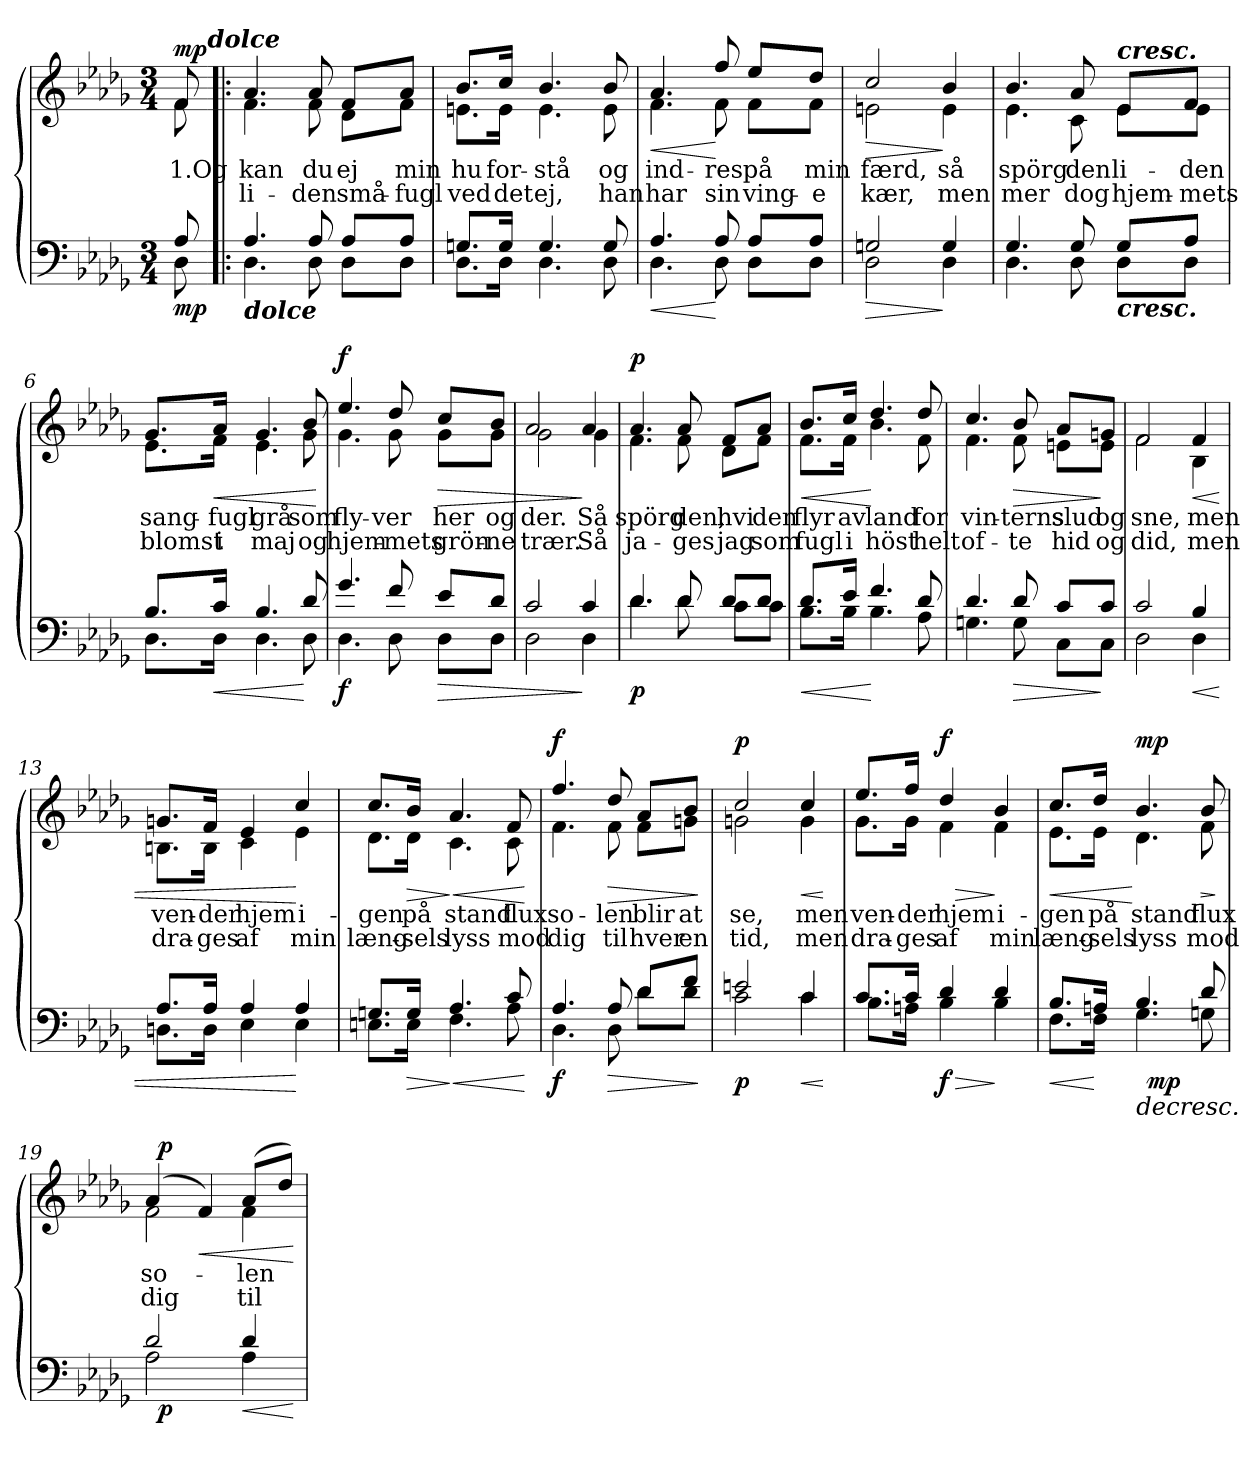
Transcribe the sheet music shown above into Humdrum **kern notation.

**kern	**dynam	**kern	**text	**text	**dynam
*part2	*part2	*part1	*part1	*part1	*part1
*staff2	*staff2	*staff1	*staff1	*staff1	*staff1
*clefF4	*	*clefG2	*	*	*
*k[b-e-a-d-g-]	*	*k[b-e-a-d-g-]	*	*	*
*D-:	*	*D-:	*	*	*
*M3/4	*	*M3/4	*	*	*
=	=	=	=	=	=
*^	*	*	*	*	*
!	!	!	!LO:TX:a:B:t=Moderato	!	!	!
!	!	!LO:DY:b	!	!LO:LY:b	!	!LO:DY:a
*	*	*	*^	*	*	*
8A-/	8D-\	mp	8f/	8f\	1.Og	.	mp
!	!	!	!	!LO:TX:a:Bi:t=dolce	!	!	!
=1!|:	=1!|:	=1!|:	=1!|:	=1!|:	=1!|:	=1!|:	=1!|:
!LO:TX:b:Bi:t=dolce	!	!	!	!	!	!	!
!	!	!	!	!	!LO:LY:b	!LO:LY:b	!
4.A-/	4.D-\	.	4.a-/	4.f\	kan	li-	.
!	!	!	!	!	!LO:LY:b	!LO:LY:b	!
8A-/	8D-\	.	8a-/	8f\	du	-den	.
!	!	!	!	!	!LO:LY:b	!LO:LY:b	!
8A-/L	8D-\L	.	8f/L	8d-\L	ej	små-	.
!	!	!	!	!	!LO:LY:b	!LO:LY:b	!
8A-/J	8D-\J	.	8a-/J	8f\J	min	-fugl	.
=2	=2	=2	=2	=2	=2	=2	=2
!	!	!	!	!	!LO:LY:b	!LO:LY:b	!
8.Gn/L	8.D-\L	.	8.b-/L	8.en\L	hu	ved	.
!	!	!	!	!	!LO:LY:b	!LO:LY:b	!
16G/Jk	16D-\Jk	.	16cc/Jk	16e\Jk	for-	det	.
!	!	!	!	!	!LO:LY:b	!LO:LY:b	!
4.G/	4.D-\	.	4.b-/	4.e\	-stå	ej,	.
!	!	!	!	!	!LO:LY:b	!LO:LY:b	!
8G/	8D-\	.	8b-/	8e\	og	han	.
=3	=3	=3	=3	=3	=3	=3	=3
!	!	!LO:HP:b	!	!	!LO:LY:b	!LO:LY:b	!LO:HP:b
4.A-/	4.D-\	<	4.a-/	4.f\	ind-	har	<
!	!	!	!	!	!LO:LY:b	!LO:LY:b	!
8A-/	8D-\	[	8ff/	8f\	-res	sin	[
!	!	!	!	!	!LO:LY:b	!LO:LY:b	!
8A-/L	8D-\L	.	8ee-/L	8f\L	på	ving-	.
!	!	!	!	!	!LO:LY:b	!LO:LY:b	!
8A-/J	8D-\J	.	8dd-/J	8f\J	min	-e	.
=4	=4	=4	=4	=4	=4	=4	=4
!	!	!LO:HP:b	!	!	!LO:LY:b	!LO:LY:b	!LO:HP:b
2Gn/	2D-\	>	2cc/	2en\	færd,	kær,	>
!	!	!	!	!	!LO:LY:b	!LO:LY:b	!
4G/	4D-\	]	4b-/	4e\	så	men	]
!!LO:LB:g=z	!!
=5	=5	=5	=5	=5	=5	=5	=5
!	!	!	!	!	!LO:LY:b	!LO:LY:b	!
4.G-i/	4.D-\	.	4.b-/	4.e-i\	spörg	mer	.
!	!	!	!	!	!LO:LY:b	!LO:LY:b	!
8G-/	8D-\	.	8a-/	8c\	den	dog	.
!	!	!	!LO:TX:a:Bi:t=cresc.	!	!	!	!
!LO:TX:b:Bi:t=cresc.	!	!	!	!	!	!	!
!	!	!	!	!	!LO:LY:b	!LO:LY:b	!
8G-/L	8D-\L	.	8e-/L	8e-\L	li-	hjem-	.
!	!	!	!	!	!LO:LY:b	!LO:LY:b	!
8A-/J	8D-\J	.	8f/J	8e-\J	-den	-mets	.
=6	=6	=6	=6	=6	=6	=6	=6
!	!	!	!	!	!LO:LY:b	!LO:LY:b	!
8.B-/L	8.D-\L	.	8.g-/L	8.e-\L	sang-	blomst	.
!	!	!LO:HP:b	!	!	!LO:LY:b	!LO:LY:b	!LO:HP:b
16c/Jk	16D-\Jk	<	16a-/Jk	16f\Jk	-fugl	i	<
!	!	!	!	!	!LO:LY:b	!LO:LY:b	!
4.B-/	4.D-\	.	4.g-/	4.e-\	grå	maj	.
!	!	!	!	!	!LO:LY:b	!LO:LY:b	!
8d-/	8D-\	[	8b-/	8g-\	som	og	.
*v	*v	*	*	*	*	*	*
*	*	*v	*v	*	*	*
.	.	.	.	.	[
=7	=7	=7	=7	=7	=7
*^	*	*	*	*	*
!	!	!LO:DY:b	!	!LO:LY:b	!LO:LY:b	!LO:DY:a
*	*	*	*^	*	*	*
4.g-/	4.D-\	f	4.ee-/	4.g-\	fly-	hjem-	f
!	!	!	!	!	!LO:LY:b	!LO:LY:b	!
8f/	8D-\	.	8dd-/	8g-\	-ver	-mets	.
!	!	!LO:HP:b	!	!	!LO:LY:b	!LO:LY:b	!LO:HP:b
8e-/L	8D-\L	>	8cc/L	8g-\L	her	grön-	>
!	!	!	!	!	!LO:LY:b	!LO:LY:b	!
8d-/J	8D-\J	.	8b-/J	8g-\J	og	-ne	.
=8	=8	=8	=8	=8	=8	=8	=8
!	!	!	!	!	!LO:LY:b	!LO:LY:b	!
2c/	2D-\	.	2a-/	2g-\	der.	trær.	.
!	!	!	!	!	!LO:LY:b	!LO:LY:b	!
4c/	4D-\	]	4a-/	4g-\	Så	Så	]
!!LO:LB:g=z	!!
=9	=9	=9	=9	=9	=9	=9	=9
!	!	!LO:DY:b	!	!	!LO:LY:b	!LO:LY:b	!LO:DY:a
4.d-/	4.d-\	p	4.a-/	4.f\	spörg	ja-	p
!	!	!	!	!	!LO:LY:b	!LO:LY:b	!
8d-/	8d-\	.	8a-/	8f\	den,	-ges	.
!	!	!	!	!	!LO:LY:b	!LO:LY:b	!
8d-/L	8c\L	.	8f/L	8d-\L	hvi	jag	.
!	!	!	!	!	!LO:LY:b	!LO:LY:b	!
8d-/J	8c\J	.	8a-/J	8f\J	den	som	.
=10	=10	=10	=10	=10	=10	=10	=10
!	!	!LO:HP:b	!	!	!LO:LY:b	!LO:LY:b	!LO:HP:b
8.d-/L	8.B-\L	<	8.b-/L	8.f\L	flyr	fugl	<
!	!	!	!	!	!LO:LY:b	!LO:LY:b	!
16e-/Jk	16B-\Jk	.	16cc/Jk	16f\Jk	av	i	.
!	!	!	!	!	!LO:LY:b	!LO:LY:b	!
4.f/	4.B-\	[	4.dd-/	4.b-\	land	höst	[
!	!	!	!	!	!LO:LY:b	!LO:LY:b	!
8d-/	8A-\	.	8dd-/	8f\	for	helt	.
=11	=11	=11	=11	=11	=11	=11	=11
!	!	!	!	!	!LO:LY:b	!LO:LY:b	!
4.d-/	4.Gn\	.	4.cc/	4.f\	vin-	of-	.
!	!	!LO:HP:b	!	!	!LO:LY:b	!LO:LY:b	!LO:HP:b
8d-/	8G\	>	8b-/	8f\	-terns	-te	>
!	!	!	!	!	!LO:LY:b	!LO:LY:b	!
8c/L	8C\L	.	8a-/L	8en\L	slud	hid	.
!	!	!	!	!	!LO:LY:b	!LO:LY:b	!
8c/J	8C\J	]	8gn/J	8e\J	og	og	]
=12	=12	=12	=12	=12	=12	=12	=12
!	!	!	!	!	!LO:LY:b	!LO:LY:b	!
2c/	2D-\	.	2f/	2f\	sne,	did,	.
!	!	!LO:HP:b	!	!	!LO:LY:b	!LO:LY:b	!LO:HP:b
4B-/	4D-\	<	4f/	4B-\	men	men	<
!!LO:LB:g=z	!!
=13	=13	=13	=13	=13	=13	=13	=13
!	!	!	!	!	!LO:LY:b	!LO:LY:b	!
8.A-/L	8.Dn\L	.	8.gn/L	8.Bn\L	ven-	dra-	.
!	!	!	!	!	!LO:LY:b	!LO:LY:b	!
16A-/Jk	16D\Jk	.	16f/Jk	16B\Jk	-der	-ges	.
!	!	!	!	!	!LO:LY:b	!LO:LY:b	!
4A-/	4E-\	.	4e-/	4c\	hjem	af	.
!	!	!	!	!	!LO:LY:b	!LO:LY:b	!
4A-/	4E-\	[	4cc/	4e-\	i-	min	[
=14	=14	=14	=14	=14	=14	=14	=14
!	!	!	!	!	!LO:LY:b	!LO:LY:b	!
8.Gn/L	8.En\L	.	8.cc/L	8.d-\L	-gen	læng-	.
!	!	!LO:HP:b	!	!	!LO:LY:b	!LO:LY:b	!LO:HP:b
16G/Jk	16E\Jk	>	16b-/Jk	16d-\Jk	på	-sels	>
!	!	!LO:HP:n=1:b	!	!	!LO:LY:b	!LO:LY:b	!LO:HP:n=1:b
4.A-/	4.F\	] <	4.a-/	4.c\	stand	lyss	] <
!	!	!	!	!	!LO:LY:b	!LO:LY:b	!
8c/	8A-\	.	8f/	8c\	flux	mod	.
*v	*v	*	*	*	*	*	*
*	*	*v	*v	*	*	*
.	[	.	.	.	[
=15	=15	=15	=15	=15	=15
*^	*	*	*	*	*
!	!	!LO:DY:b	!	!LO:LY:b	!LO:LY:b	!LO:DY:a
*	*	*	*^	*	*	*
4.A-/	4.D-\	f	4.ff/	4.f\	so-	dig	f
!	!	!LO:HP:b	!	!	!LO:LY:b	!LO:LY:b	!LO:HP:b
8A-/	8D-\	>	8dd-/	8f\	-len	til	>
!	!	!	!	!	!LO:LY:b	!LO:LY:b	!
8d-/L	8d-\L	.	8a-/L	8f\L	blir	hver	.
!	!	!	!	!	!LO:LY:b	!LO:LY:b	!
8f/J	8d-\J	.	8b-/J	8gn\J	at	en	.
*v	*v	*	*	*	*	*	*
*	*	*v	*v	*	*	*
.	]	.	.	.	]
=16	=16	=16	=16	=16	=16
*^	*	*	*	*	*
!	!	!LO:DY:b	!	!LO:LY:b	!LO:LY:b	!LO:DY:a
*	*	*	*^	*	*	*
2en/	2c\	p	2cc/	2gn\	se,	tid,	p
!	!	!LO:HP:b	!	!	!LO:LY:b	!LO:LY:b	!LO:HP:b
4c/	4c\	<	4cc/	4g\	men	men	<
*v	*v	*	*	*	*	*	*
*	*	*v	*v	*	*	*
.	[	.	.	.	[
!!LO:LB:g=z
=17	=17	=17	=17	=17	=17
*^	*	*	*	*	*
!	!	!	!	!LO:LY:b	!LO:LY:b	!
*	*	*	*^	*	*	*
8.c/L	8.B-\L	.	8.ee-/L	8.g-i\L	ven-	dra-	.
!	!	!	!	!	!LO:LY:b	!LO:LY:b	!
16c/Jk	16An\Jk	.	16ff/Jk	16g-\Jk	-der	-ges	.
!	!	!LO:HP:b	!	!	!LO:LY:b	!LO:LY:b	!LO:HP:b
!	!	!LO:DY:n=1:b	!	!	!	!	!LO:DY:n=1:a
4d-/	4B-\	> f	4dd-/	4f\	hjem	af	> f
!	!	!	!	!	!LO:LY:b	!LO:LY:b	!
4d-/	4B-\	]	4b-/	4f\	i-	min	]
=18	=18	=18	=18	=18	=18	=18	=18
!	!	!LO:HP:b	!	!	!LO:LY:b	!LO:LY:b	!LO:HP:b
*	*^	*	*	*	*	*	*
8.B-/L	8.F\L	4ryy	<	8.cc/L	8.e-\L	-gen	læng-	<
!	!	!	!	!	!	!LO:LY:b	!LO:LY:b	!
16An/Jk	16F\Jk	.	[	16dd-/Jk	16e-\Jk	på	-sels	.
!	!	!	!LO:HP:b	!	!	!LO:LY:b	!LO:LY:b	!LO:DY:n=1:a
4.B-/	4.G-\	32ryy	>	4.b-/	4.d-\	stand	lyss	[ mp
!	!	!	!LO:DY:b	!	!	!	!	!
.	.	4...ryy	mp	.	.	.	.	.
!	!	!	!	!	!	!LO:LY:b	!LO:LY:b	!LO:HP:b
8d-/	8Gn\	.	]	8b-/	8f\	flux	mod	>
*	*	*	*	*v	*v	*	*	*
.	.	.	.	.	.	.	]
=19	=19	=19	=19	=19	=19	=19	=19
!	!	!	!	!	!LO:LY:b	!LO:LY:b	!
*	*	*	*	*^	*	*	*
*	*	*	*	*	*^	*	*	*
2d-/	2A-\	32ryy	.	(>4a-/	2f\	32ryy	so-	dig	.
!	!	!	!LO:DY:b	!	!	!	!	!	!LO:DY:a
.	.	2ryy	p	.	.	2ryy	.	.	p
!	!	!	!	!	!	!	!	!	!LO:HP:b
.	.	.	.	4f/)	.	.	.	.	<
!	!	!	!LO:HP:b	!	!	!	!LO:LY:b	!LO:LY:b	!
4d-/	4A-\	.	<	(>8a-/L	4f\	.	-len	til	.
.	.	8..ryy	.	.	.	8..ryy	.	.	.
.	.	.	.	8dd-/J)	.	.	.	.	.
.	.	.	[	.	.	.	.	.	[
*v	*v	*v	*	*	*	*	*	*	*
*	*	*v	*v	*v	*	*	*
=	=	=	=	=	=
*-	*-	*-	*-	*-	*-
